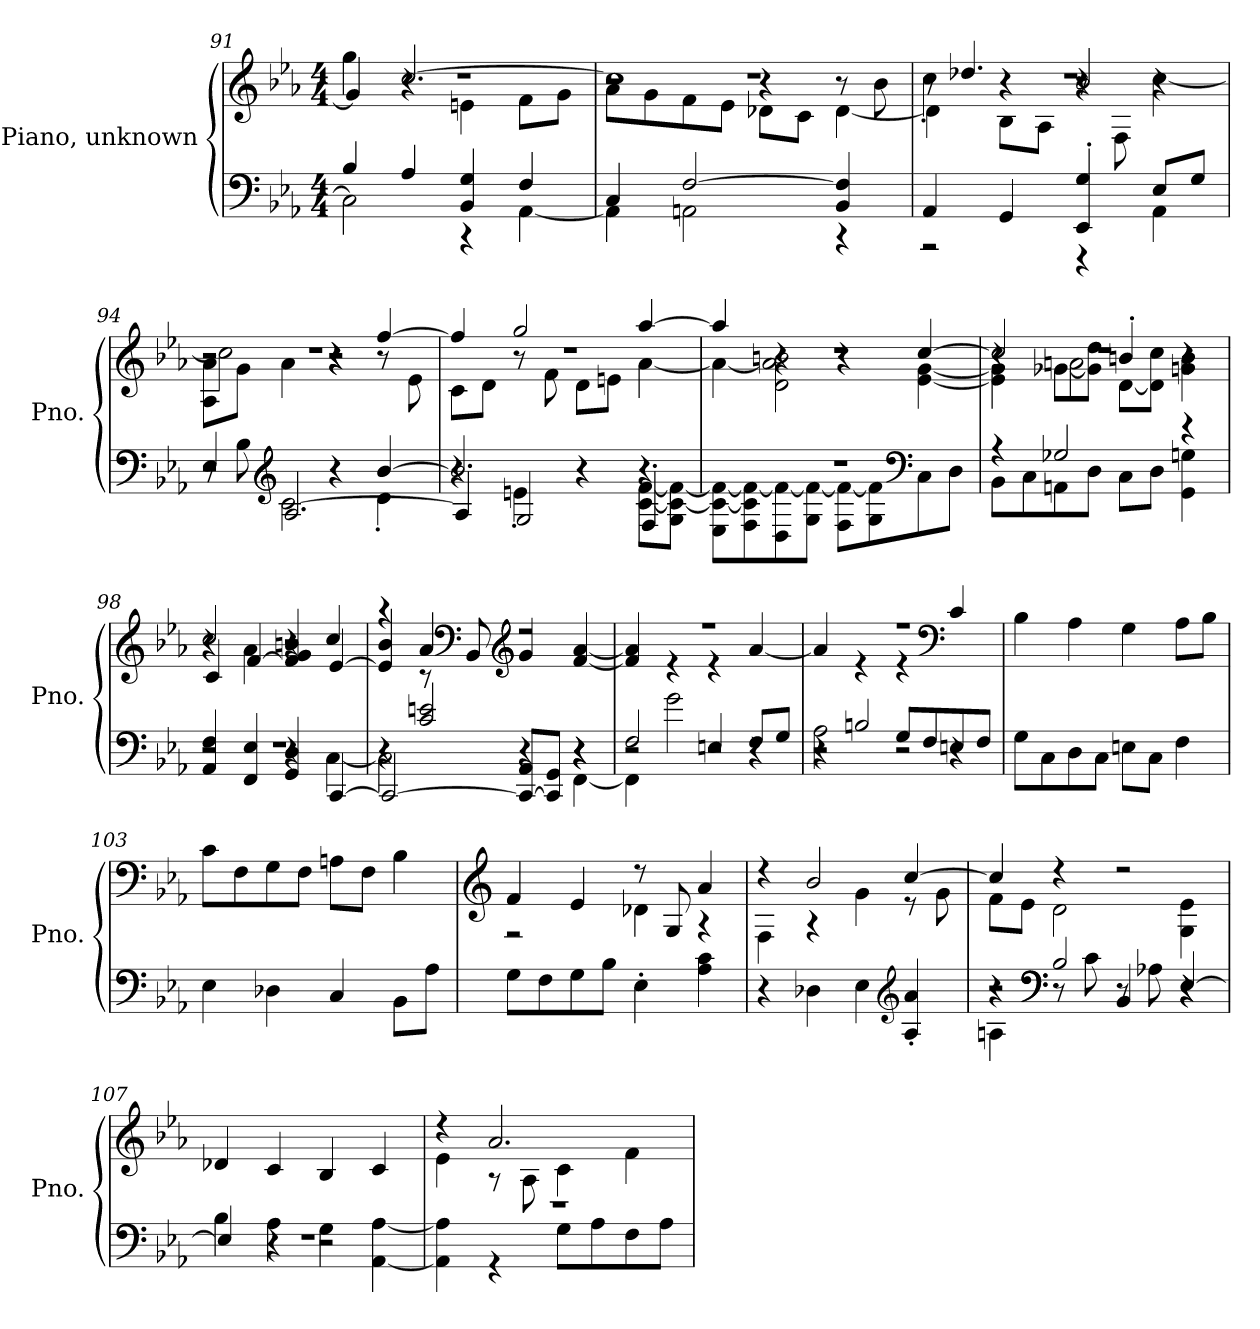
**kern	**kern
*part1	*part1
*staff2	*staff1
*I"Piano, unknown	*
*I'Pno.	*
!!LO:PB:g=z
*clefF4	*clefG2
*k[b-e-a-]	*k[b-e-a-]
*M4/4	*M4/4
=91	=91
*^	*^
*	*	*	*^
4B-/	2C\]	1r	4gg\	4g/]
4A-/	.	.	4r	[2.cc/
4BB-/ 4G/	4r	.	4en\	.
4F/	[4AA-\	.	8f\L	.
.	.	.	8g\J	.
=92	=92	=92	=92	=92
*	*	*	*	*^
4C/	4AA-\]	1r	8a-\L	1cc]	2r
.	.	.	8g\	.	.
[2F/	2AAn\	.	8f\	.	.
.	.	.	8e-\J	.	.
.	.	.	8d-X\L	.	4r
.	.	.	8c\J	.	.
4BB-/ 4F/]	4r	.	8r	.	[4d-\
.	.	.	8b-\	.	.
=93	=93	=93	=93	=93	=93
4AA-/	2r	1r	4cc'\	8r	4d-\]
.	.	.	.	4.dd-X/	.
4GG/	.	.	8B-\L	.	4r
.	.	.	8A-\J	.	.
4EE-/' 4G/'	4r	.	8r	2b-/	4r
.	.	.	8F\	.	.
8E-/L	4AA-\	.	4r	.	[4cc\
8G/J	.	.	.	.	.
=94	=94	=94	=94	=94	=94
*	*^	*	*	*	*
2r	8r	4E-/	1r	8A-\ 8a-\L	2r	2cc\]
.	8B-\	.	.	8g\J	.	.
*clefG2	*	*	*	*	*	*
.	2c\	[2.A-/	.	4a-\	.	.
4r	.	.	.	4r	4r	2r
[4b-/	4d'\	.	.	8r	[4ff/	.
.	.	.	.	8e-\	.	.
*	*	*	*	*	*v	*v
!!LO:LB:g=z
=95	=95	=95	=95	=95	=95
2.b-/]	4r	4A-/]	1r	8c\L	4ff/]
.	.	.	.	8d\J	.
.	4en'\	2G/	.	8r	2gg/
.	.	.	.	8f\	.
.	4r	.	.	8d\L	.
.	.	.	.	8en\J	.
4r	[8c\ [8f\L	4F'/	.	[4a-\	[4aa-/
.	8G\ 8c\_ 8f\_J	.	.	.	.
*	*v	*v	*	*	*
=96	=96	=96	=96	=96
1r	8E-\ 8c\_ 8f\_L	1r	4a-\_	4aa-/]
.	8F\ 8c\] 8f\_	.	.	.
.	8D\ 8f\_	.	2d\ 2a-\] 2bn\	4r
.	8G\ 8f\_J	.	.	.
.	8F\ 8f\_L	.	.	4r
.	8G\ 8f\]	.	.	.
*clefF4	*	*	*	*
.	8C\	.	[4e-\ [4g\	[4cc/
.	8D\J	.	.	.
=97	=97	=97	=97	=97
*	*	*	*	*^
4r	8BB-\L	1r	4e-\] 4g\]	2cc/]	4r
.	8C\	.	.	.	.
2G-X/	8AAn\	.	[8g-X\L	.	2an\
.	8D\J	.	8g-\] 8dd\J	.	.
.	8C\L	.	[8d\L	4bn'/	.
.	8D\J	.	8d\] 8cc\J	.	.
4r	4GG\ 4Gn\	.	4gn\ 4b\	4r	4r
*	*	*	*	*v	*v
=98	=98	=98	=98	=98
*	*^	*	*	*
1r	2r	4AA-/ 4F/	2cc/	4r	4c/
.	.	4FF/ 4E-/	.	4a-\	[4f/
.	4r	4GG/ 4D/	4r	2r	4f/] 4g/ 4bn/
.	[4C\	[4CC/	4cc/	.	[4e-/
*	*	*	*	*v	*v
!!LO:LB:g=z
=99	=99	=99	=99	=99
4r	2C\]	2CC/_	4r	4e-/] 4b-/
2c/ 2en/	.	.	4a-/	8r
*	*	*	*clefF4	*
.	.	.	.	8BB-/
*	*	*	*clefG2	*
.	4r	8CC/_ 8AA-/L	2r	4g/
.	.	8CC/] 8GG/J	.	.
4r	[4FF\	4r	.	[4f/ [4a-/
=100	=100	=100	=100	=100
2F/	4FF\]	2r	1r	4f/] 4a-/]
.	2g\	.	.	4r
2r	.	4En/	.	4r
.	4r	8F/L	.	[4a-/
.	.	8G/J	.	.
=101	=101	=101	=101	=101
4r	2A-\	2r	1r	4a-/]
2Bn/	.	.	.	4r
.	2r	8G/L	.	4r
.	.	8F/	.	.
*	*	*	*clefF4	*
4r	.	8En/	.	4c/
.	.	8F/J	.	.
*v	*v	*v	*	*
*	*v	*v
=102	=102
8G\L	4B-\
8C\	.
8D\	4A-\
8C\J	.
8En\L	4G\
8C\J	.
4F\	8A-\L
.	8B-\J
!!LO:LB:g=z
=103	=103
4E-\	8c\L
.	8F\
4D-X\	8G\
.	8F\J
4C/	8An\L
.	8F\J
8BB-\L	4B-\
8A-\J	.
=104	=104
*	*clefG2
*	*^
8G\L	4f/	2r
8F\	.	.
8G\	4e-/	.
8B-\J	.	.
4E-'\	8r	4d-X\
.	8G/	.
4A-\ 4c\	4a-/	4r
=105	=105	=105
4r	4r	4F\
4D-X\	2b-/	4r
4E-\	.	4g\
*clefG2	*	*
4A-/' 4a-/'	[4cc/	8r
.	.	8g\
=106	=106	=106
*^	*	*
*	*^	*	*
4r	4An\	2r	4cc/]	8f\L
.	.	.	.	8e-\J
*clefF4	*	*	*	*
2B-/	8r	.	4r	2d\
.	8c\	.	.	.
.	8r	4BB-/	2r	.
.	8A-X\	.	.	.
4r	4r	[4E-/	.	4G\ 4e-\
*	*	*	*v	*v
=107	=107	=107	=107
1r	4B-\	4E-/]	4d-X/
.	4A-\	4r	4c/
.	4G\	2r	4B-/
.	[4AA-\ [4A-\	.	4c/
*	*v	*v	*
!!LO:LB:g=z
=108	=108	=108
*	*	*^
1r	4AA-\] 4A-\]	4r	4e-\
.	4r	2.a-/	8r
.	.	.	8A-\
.	8G\L	.	4c\
.	8A-\	.	.
.	8F\	.	4f\
.	8A-\J	.	.
*v	*v	*	*
*	*v	*v
=	=
*-	*-
